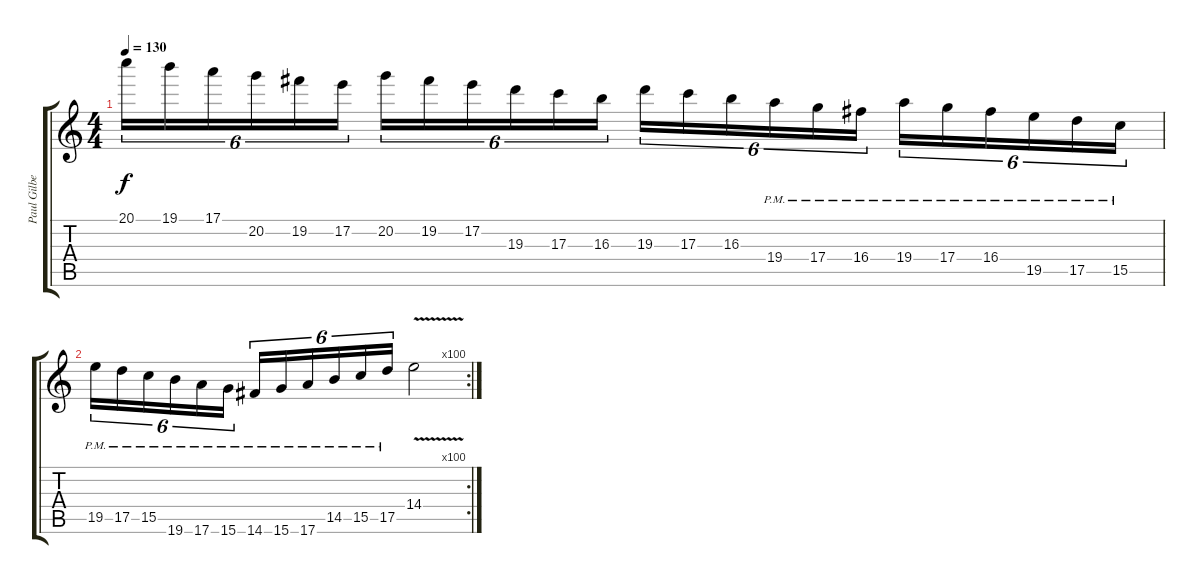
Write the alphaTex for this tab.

\track ("Paul Gilbert (Lead Guitar)" "Paul Gilbe") {instrument distortionguitar}
\staff {score tabs}
\tuning (E4 B3 G3 D3 A2 E2) {hide}
\ts (4 4)
\tempo 130
\clef g2
\ks c
20.1.16{tu (6 4) dy f} 19.1.16{tu (6 4)} 17.1.16{tu (6 4)} 20.2.16{tu (6 4)} 19.2.16{tu (6 4)} 17.2.16{tu (6 4)} 20.2.16{tu (6 4)} 19.2.16{tu (6 4)} 17.2.16{tu (6 4)} 19.3.16{tu (6 4)} 17.3.16{tu (6 4)} 16.3.16{tu (6 4)} 19.3.16{tu (6 4)} 17.3.16{tu (6 4)} 16.3.16{tu (6 4)} 19.4{pm}.16{tu (6 4)} 17.4{pm}.16{tu (6 4)} 16.4{pm}.16{tu (6 4)} 19.4{pm}.16{tu (6 4)} 17.4{pm}.16{tu (6 4)} 16.4{pm}.16{tu (6 4)} 19.5{pm}.16{tu (6 4)} 17.5{pm}.16{tu (6 4)} 15.5{pm}.16{tu (6 4)} |
\rc 100
19.5{pm}.16{tu (6 4)} 17.5{pm}.16{tu (6 4)} 15.5{pm}.16{tu (6 4)} 19.6{pm}.16{tu (6 4)} 17.6{pm}.16{tu (6 4)} 15.6{pm}.16{tu (6 4)} 14.6{pm}.16{tu (6 4)} 15.6{pm}.16{tu (6 4)} 17.6{pm}.16{tu (6 4)} 14.5{pm}.16{tu (6 4)} 15.5{pm}.16{tu (6 4)} 17.5{pm}.16{tu (6 4)} 14.4{v}.2
